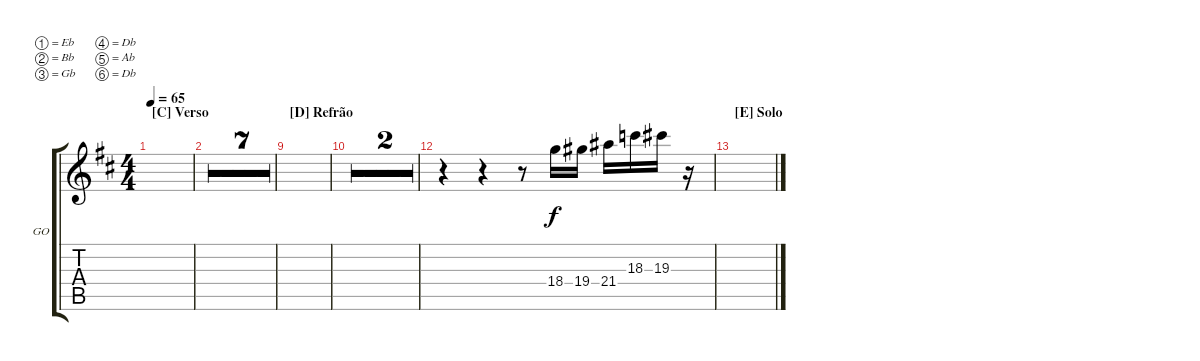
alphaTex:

\defaultSystemsLayout 4
\bracketExtendMode groupsimilarinstruments
\firstSystemTrackNameOrientation horizontal
\otherSystemsTrackNameOrientation horizontal
\track ("Guitarra Over" "GO") {multiBarRest instrument acousticguitarsteel}
\staff {score tabs}
\tuning (Eb4 Bb3 Gb3 Db3 Ab2 Db2)
\ts (4 4)
\section ("C" "Verso")
\tempo 65
\clef g2
\ks d
|
|
|
|
|
|
|
|
\section ("D" "Refrão")
|
|
|
r.4 r.4 r.8 18.4.16 19.4.16 21.4.16 18.3.16 19.3.16 r.16 |
\section ("E" "Solo")
